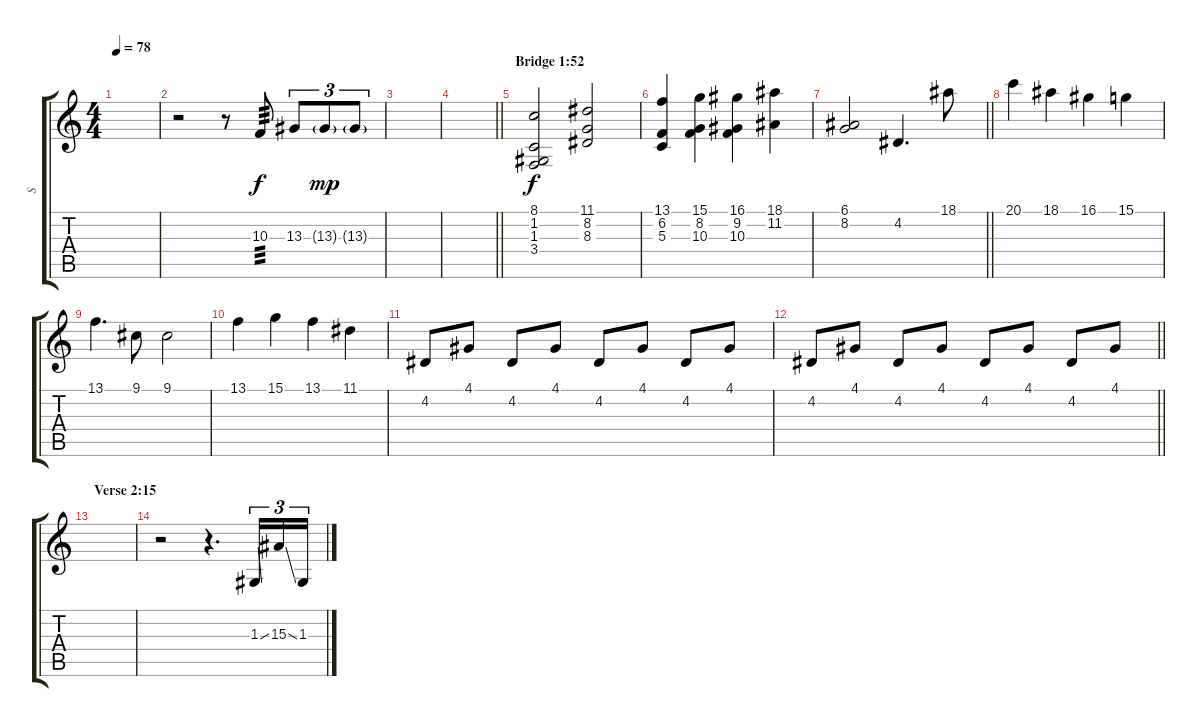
\track ("S" "S") {instrument synthstrings1}
\staff {score tabs}
\tuning (E4 B3 G3 D3 A2 E2) {hide}
\ts (4 4)
\tempo 78
\clef g2
\ks c
|
r.2 r.8 10.3.8{tp 3} 13.3.8{tu (3 2)} 13.3{g}.8{tu (3 2) dy mp} 13.3{g}.8{tu (3 2)} |
|
\barLineRight lightlight
|
\section ("" "Bridge 1:52")
(8.1 1.2 1.3 3.4).2{dy f instrument synthstrings1} (11.1 8.2 8.3).2 |
(13.1 6.2 5.3).4 (15.1 8.2 10.3).4 (16.1 9.2 10.3).4 (18.1 11.2).4 |
\barLineRight lightlight
(6.1 8.2).2 4.2.4{d} 18.1.8 |
20.1.4 18.1.4 16.1.4 15.1.4 |
13.1.4{d} 9.1.8 9.1.2 |
13.1.4 15.1.4 13.1.4 11.1.4 |
4.2.8 4.1.8 4.2.8 4.1.8 4.2.8 4.1.8 4.2.8 4.1.8 |
\barLineRight lightlight
4.2.8{volume 8} 4.1.8 4.2.8 4.1.8 4.2.8 4.1.8 4.2.8 4.1.8 |
\section ("" "Verse 2:15")
|
r.2{volume 13 instrument guitarfretnoise} r.4{d} 1.3{ss}.16{tu (3 2)} 15.3{ss}.16{tu (3 2)} 1.3.16{tu (3 2)}
